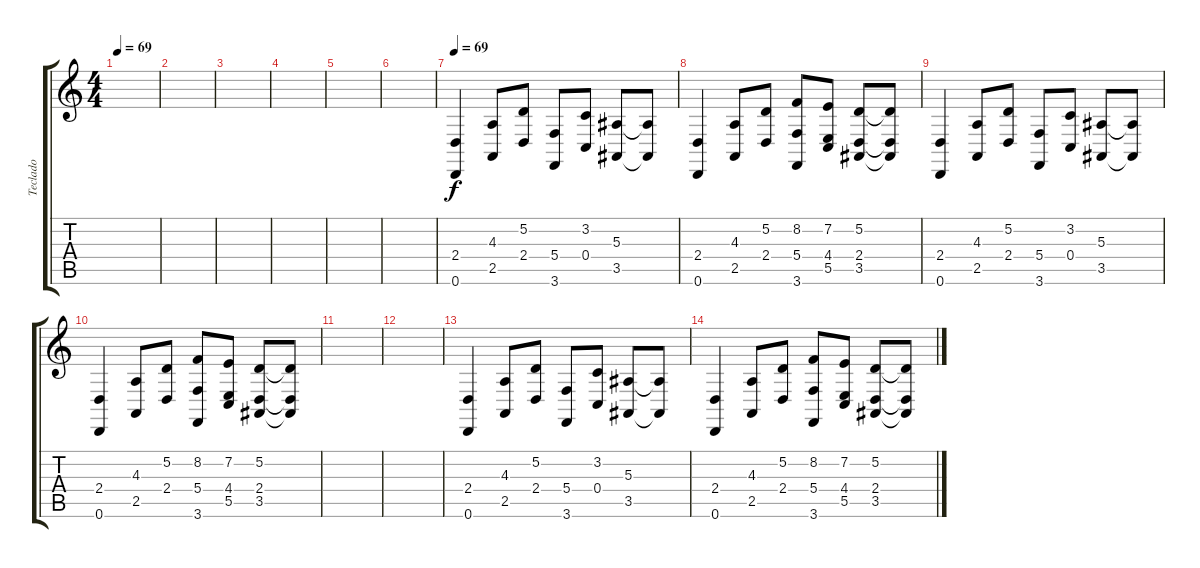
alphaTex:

\track ("Teclado" "Teclado") {instrument rockorgan}
\staff {score tabs}
\tuning (D4 A3 F3 C3 G2 D2) {hide}
\ts (4 4)
\tempo 69
\clef g2
\ks c
|
|
|
|
|
|
\tempo 69
(2.4 0.6).4 (4.3 2.5).8 (5.2 2.4).8 (5.4 3.6).8 (3.2 0.4).8 (5.3 3.5).8 (5.3{t} 3.5{t}).8 |
(2.4 0.6).4 (4.3 2.5).8 (5.2 2.4).8 (8.2 5.4 3.6).8 (7.2 4.4 5.5).8 (5.2 2.4 3.5).8 (5.2{t} 2.4{t} 3.5{t}).8 |
(2.4 0.6).4 (4.3 2.5).8 (5.2 2.4).8 (5.4 3.6).8 (3.2 0.4).8 (5.3 3.5).8 (5.3{t} 3.5{t}).8 |
(2.4 0.6).4 (4.3 2.5).8 (5.2 2.4).8 (8.2 5.4 3.6).8 (7.2 4.4 5.5).8 (5.2 2.4 3.5).8 (5.2{t} 2.4{t} 3.5{t}).8 |
|
|
(2.4 0.6).4 (4.3 2.5).8 (5.2 2.4).8 (5.4 3.6).8 (3.2 0.4).8 (5.3 3.5).8 (5.3{t} 3.5{t}).8 |
(2.4 0.6).4 (4.3 2.5).8 (5.2 2.4).8 (8.2 5.4 3.6).8 (7.2 4.4 5.5).8 (5.2 2.4 3.5).8 (5.2{t} 2.4{t} 3.5{t}).8
